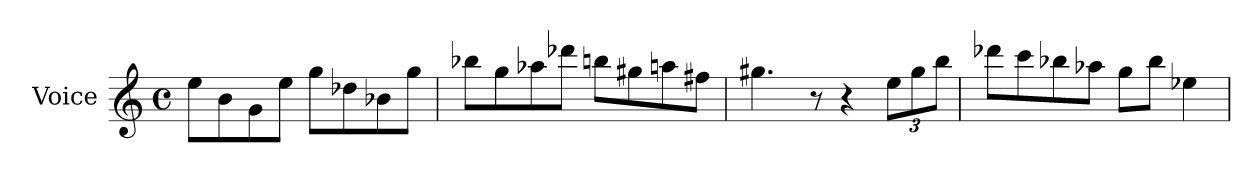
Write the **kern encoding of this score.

**kern
*part1
*staff1
*I"Voice
*I'Voice
*clefG2
*M4/4
*met(c)
=1
8ee\L
8b\
8g\
8ee\J
8gg\L
8dd-X\
8b-X\
8gg\J
=2
8bb-X\L
8gg\
8aa-X\
8ddd-X\J
8bbn\L
8gg#X\
8aan\
8ff#X\J
=3
4.gg#X\
8r
4r
12ee\L
12gg#\
12bb\J
=4
8ddd-X\L
8ccc\
8bb-X\
8aa-X\J
8gg\L
8bb-\J
4ee-X\
=
*-
